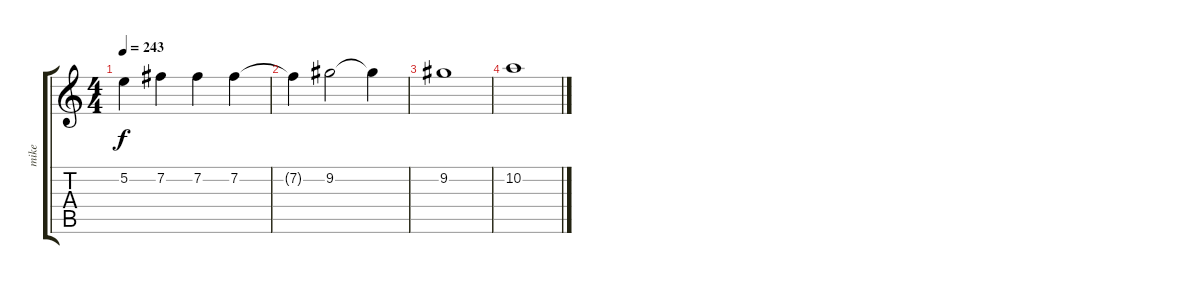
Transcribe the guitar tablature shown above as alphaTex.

\track ("mike" "mike") {instrument electricguitarjazz}
\staff {score tabs}
\tuning (E4 B3 G3 D3 A2 E2) {hide}
\ts (4 4)
\tempo 243
\clef g2
\ks c
5.2{t}.4{dy f} 7.2.4 7.2.4 7.2.4 |
7.2{t}.4 9.2.2 9.2{t}.4 |
9.2.1 |
10.2.1
